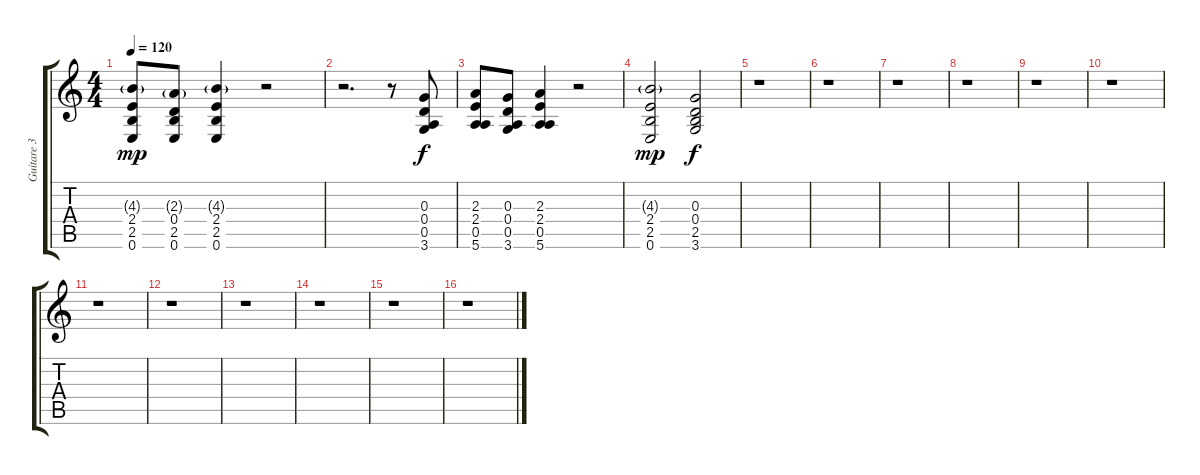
\track ("Guitare 3" "Guitare 3") {instrument distortionguitar}
\staff {score tabs}
\tuning (E4 B3 G3 D3 A2 E2) {hide}
\ts (4 4)
\tempo 120
\clef g2
\ks c
(4.3{g} 2.4 2.5 0.6).8{dy mp} (2.3{g} 0.4 2.5 0.6).8 (4.3{g} 2.4 2.5 0.6).4 r.2 |
r.2{d} r.8 (0.3 0.4 0.5 3.6).8{dy f} |
(2.3 2.4 0.5 5.6).8 (0.3 0.4 0.5 3.6).8 (2.3 2.4 0.5 5.6).4 r.2 |
(4.3{g} 2.4 2.5 0.6).2{dy mp} (0.3 0.4 2.5 3.6).2{dy f} |
r.1 |
r.1 |
r.1 |
r.1 |
r.1 |
r.1 |
r.1 |
r.1 |
r.1 |
r.1 |
r.1 |
r.1
